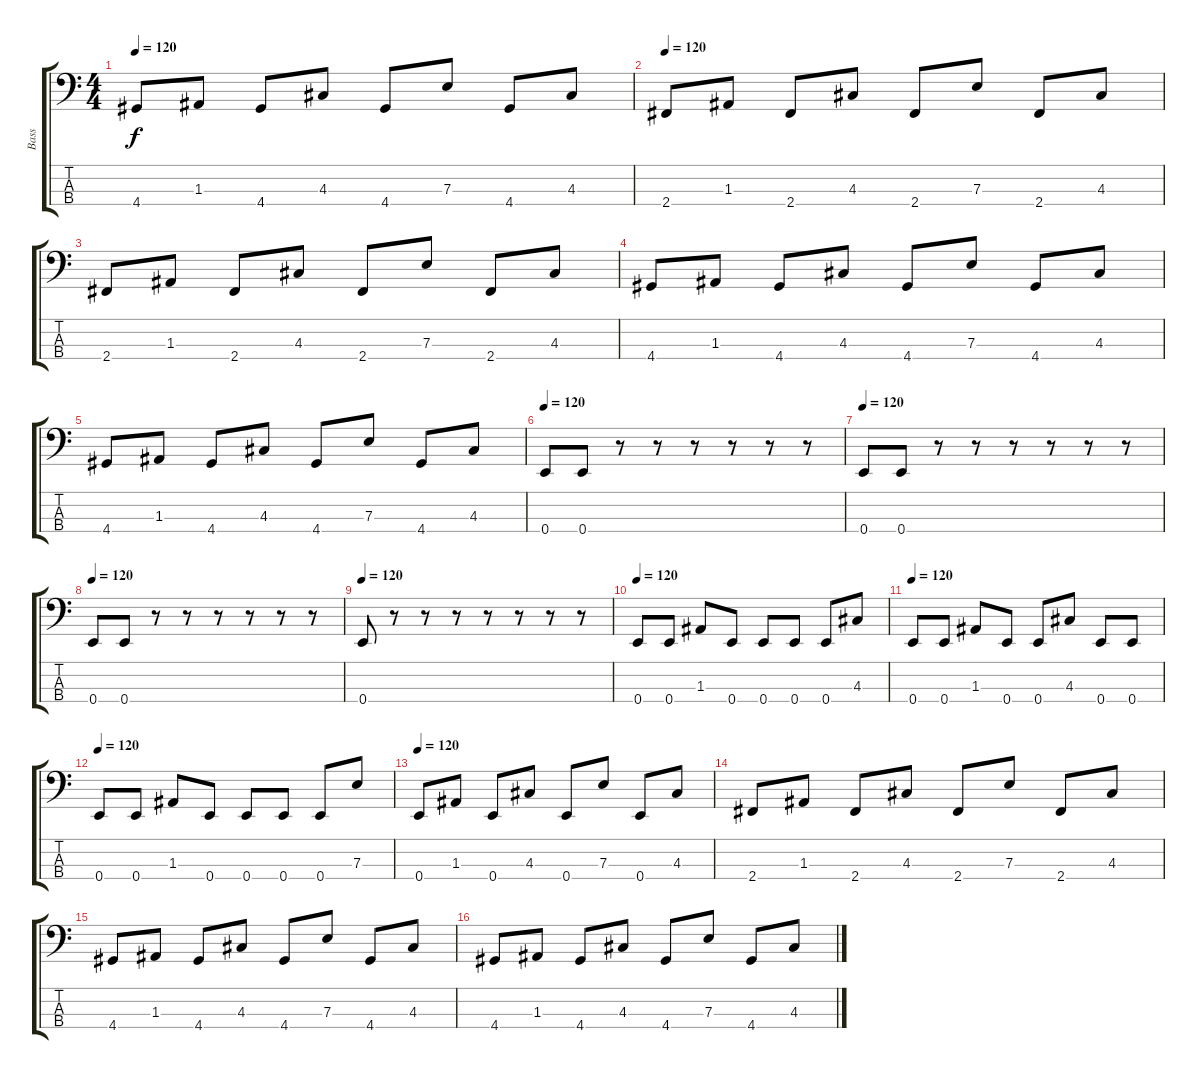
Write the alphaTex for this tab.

\track ("Bass" "Bass") {instrument fretlessbass}
\staff {score tabs}
\tuning (G2 D2 A1 E1) {hide}
\ts (4 4)
\tempo 120
\clef f4
\ks c
4.4.8{dy f} 1.3.8 4.4.8 4.3.8 4.4.8 7.3.8 4.4.8 4.3.8 |
\tempo 120
2.4.8 1.3.8 2.4.8 4.3.8 2.4.8 7.3.8 2.4.8 4.3.8 |
2.4.8 1.3.8 2.4.8 4.3.8 2.4.8 7.3.8 2.4.8 4.3.8 |
4.4.8 1.3.8 4.4.8 4.3.8 4.4.8 7.3.8 4.4.8 4.3.8 |
4.4.8 1.3.8 4.4.8 4.3.8 4.4.8 7.3.8 4.4.8 4.3.8 |
\tempo 120
0.4.8{instrument slapbass1} 0.4.8 r.8 r.8 r.8 r.8 r.8 r.8 |
\tempo 120
0.4.8 0.4.8 r.8 r.8 r.8 r.8 r.8 r.8 |
\tempo 120
0.4.8 0.4.8 r.8 r.8 r.8 r.8 r.8 r.8 |
\tempo 120
0.4.8 r.8 r.8 r.8 r.8 r.8 r.8 r.8 |
\tempo 120
0.4.8{instrument fretlessbass} 0.4.8 1.3.8 0.4.8 0.4.8 0.4.8 0.4.8 4.3.8 |
\tempo 120
0.4.8 0.4.8 1.3.8 0.4.8 0.4.8 4.3.8 0.4.8 0.4.8 |
\tempo 120
0.4.8 0.4.8 1.3.8 0.4.8 0.4.8 0.4.8 0.4.8 7.3.8 |
\tempo 120
0.4.8 1.3.8 0.4.8 4.3.8 0.4.8 7.3.8 0.4.8 4.3.8 |
2.4.8 1.3.8 2.4.8 4.3.8 2.4.8 7.3.8 2.4.8 4.3.8 |
4.4.8 1.3.8 4.4.8 4.3.8 4.4.8 7.3.8 4.4.8 4.3.8 |
4.4.8 1.3.8 4.4.8 4.3.8 4.4.8 7.3.8 4.4.8 4.3.8
